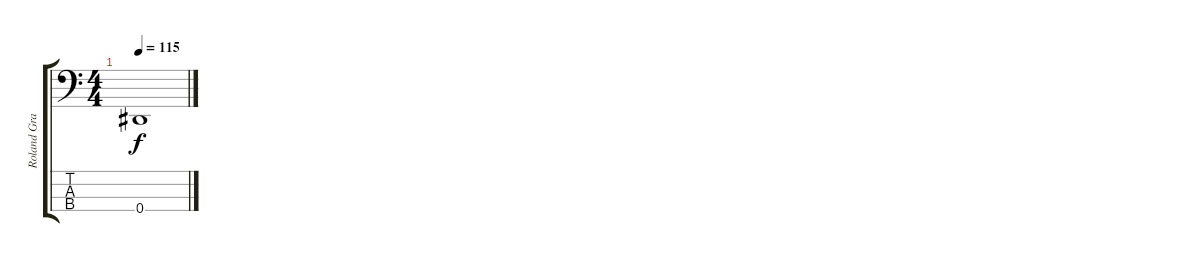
\track ("Roland Grapow (Bass)" "Roland Gra") {instrument electricbassfinger}
\staff {score tabs}
\tuning (Gb2 Db2 Ab1 Eb1) {hide}
\ts (4 4)
\tempo 115
\clef f4
\ks c
0.4{t}.1{dy f}
